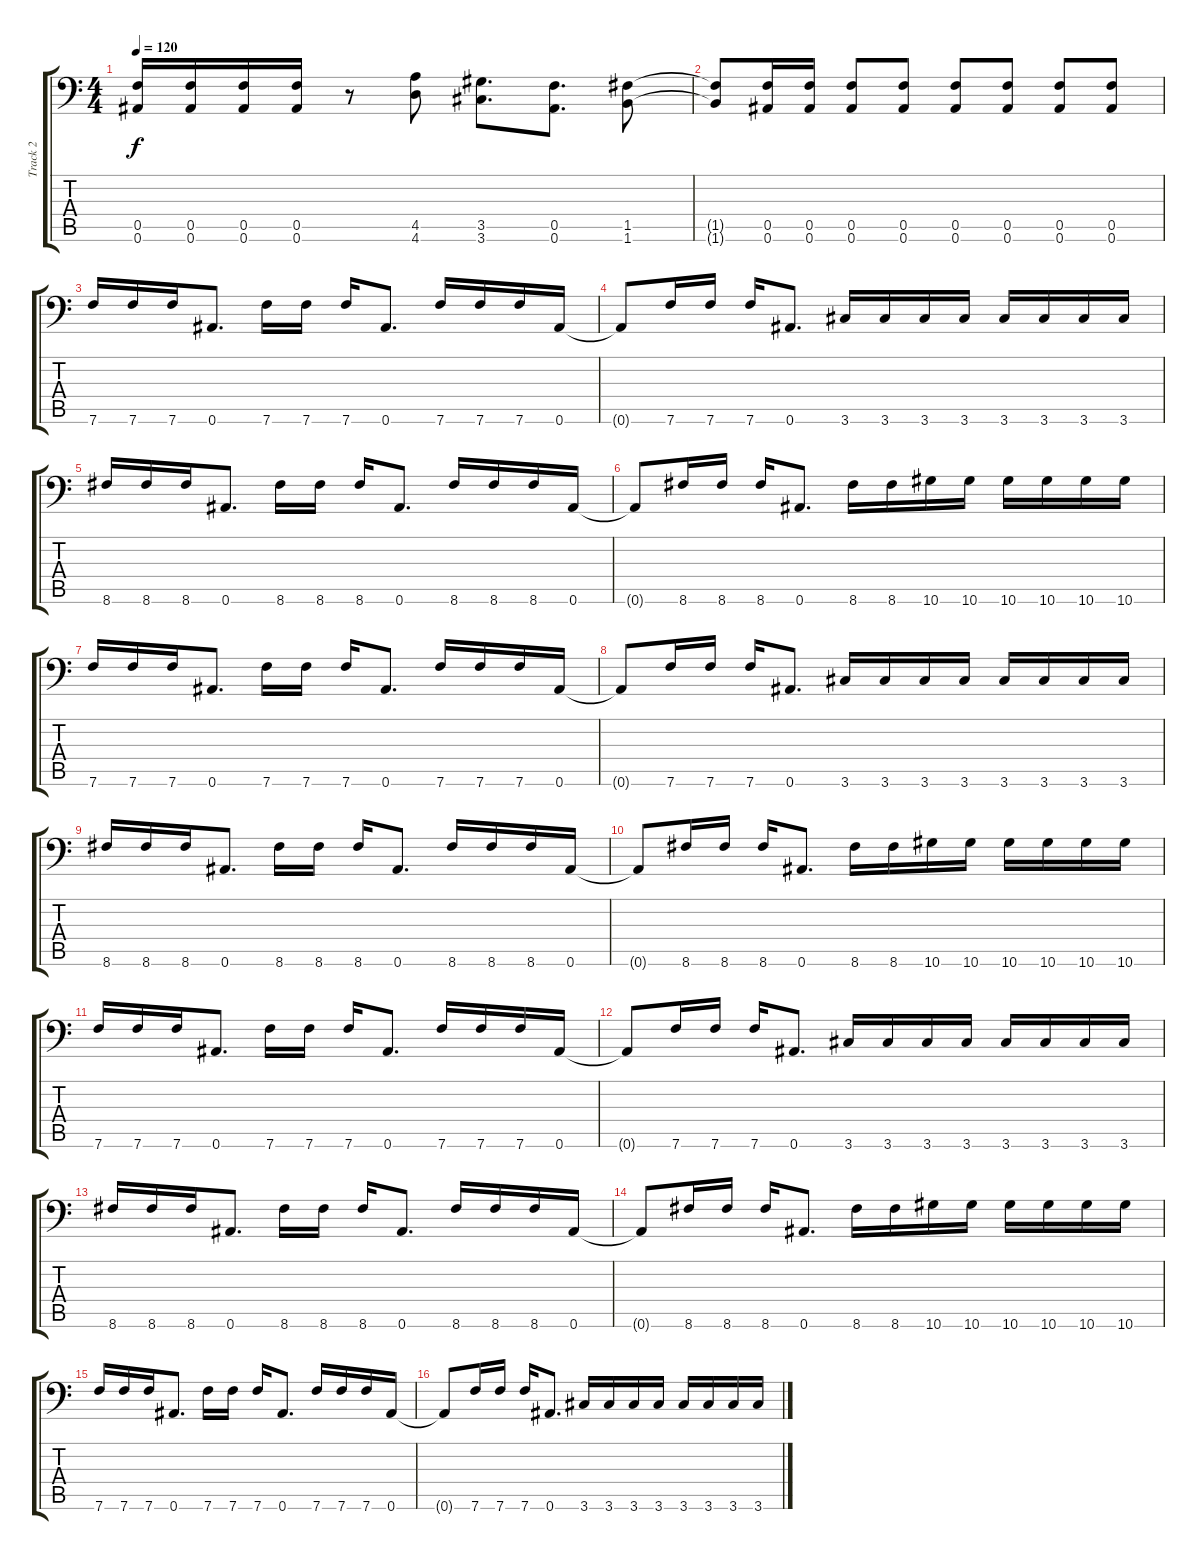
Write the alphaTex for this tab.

\track ("Track 2" "Track 2") {instrument distortionguitar}
\staff {score tabs}
\tuning (C4 G3 Eb3 Bb2 F2 Bb1) {hide}
\ts (4 4)
\tempo 120
\clef f4
\ks c
(0.5 0.6).16{dy f} (0.5 0.6).16 (0.5 0.6).16 (0.5 0.6).16 r.8 (4.5 4.6).8 (3.5 3.6).8{d} (0.5 0.6).8{d} (1.5 1.6).8 |
(1.5{t} 1.6{t}).8 (0.5 0.6).16 (0.5 0.6).16 (0.5 0.6).8 (0.5 0.6).8 (0.5 0.6).8 (0.5 0.6).8 (0.5 0.6).8 (0.5 0.6).8 |
7.6.16 7.6.16 7.6.16 0.6.8{d} 7.6.16 7.6.16 7.6.16 0.6.8{d} 7.6.16 7.6.16 7.6.16 0.6.16 |
0.6{t}.8 7.6.16 7.6.16 7.6.16 0.6.8{d} 3.6.16 3.6.16 3.6.16 3.6.16 3.6.16 3.6.16 3.6.16 3.6.16 |
8.6.16 8.6.16 8.6.16 0.6.8{d} 8.6.16 8.6.16 8.6.16 0.6.8{d} 8.6.16 8.6.16 8.6.16 0.6.16 |
0.6{t}.8 8.6.16 8.6.16 8.6.16 0.6.8{d} 8.6.16 8.6.16 10.6.16 10.6.16 10.6.16 10.6.16 10.6.16 10.6.16 |
7.6.16 7.6.16 7.6.16 0.6.8{d} 7.6.16 7.6.16 7.6.16 0.6.8{d} 7.6.16 7.6.16 7.6.16 0.6.16 |
0.6{t}.8 7.6.16 7.6.16 7.6.16 0.6.8{d} 3.6.16 3.6.16 3.6.16 3.6.16 3.6.16 3.6.16 3.6.16 3.6.16 |
8.6.16 8.6.16 8.6.16 0.6.8{d} 8.6.16 8.6.16 8.6.16 0.6.8{d} 8.6.16 8.6.16 8.6.16 0.6.16 |
0.6{t}.8 8.6.16 8.6.16 8.6.16 0.6.8{d} 8.6.16 8.6.16 10.6.16 10.6.16 10.6.16 10.6.16 10.6.16 10.6.16 |
7.6.16 7.6.16 7.6.16 0.6.8{d} 7.6.16 7.6.16 7.6.16 0.6.8{d} 7.6.16 7.6.16 7.6.16 0.6.16 |
0.6{t}.8 7.6.16 7.6.16 7.6.16 0.6.8{d} 3.6.16 3.6.16 3.6.16 3.6.16 3.6.16 3.6.16 3.6.16 3.6.16 |
8.6.16 8.6.16 8.6.16 0.6.8{d} 8.6.16 8.6.16 8.6.16 0.6.8{d} 8.6.16 8.6.16 8.6.16 0.6.16 |
0.6{t}.8 8.6.16 8.6.16 8.6.16 0.6.8{d} 8.6.16 8.6.16 10.6.16 10.6.16 10.6.16 10.6.16 10.6.16 10.6.16 |
7.6.16 7.6.16 7.6.16 0.6.8{d} 7.6.16 7.6.16 7.6.16 0.6.8{d} 7.6.16 7.6.16 7.6.16 0.6.16 |
0.6{t}.8 7.6.16 7.6.16 7.6.16 0.6.8{d} 3.6.16 3.6.16 3.6.16 3.6.16 3.6.16 3.6.16 3.6.16 3.6.16
